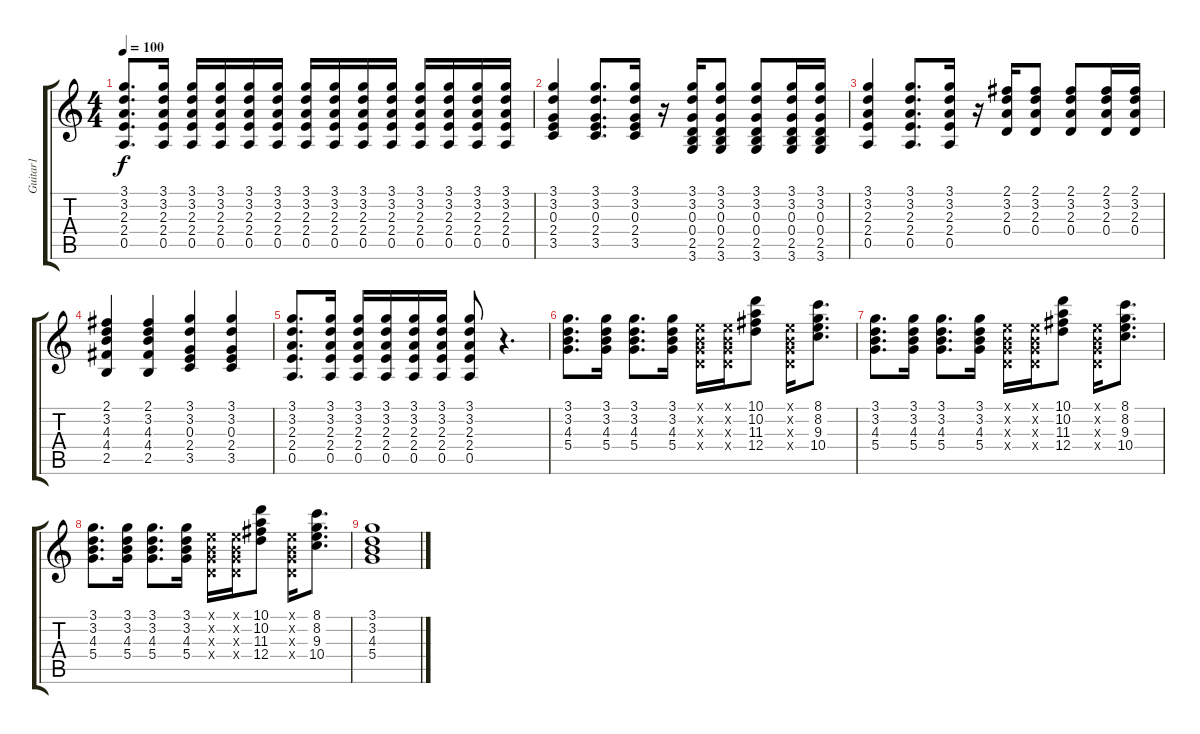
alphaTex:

\track ("Guitar1" "Guitar1") {instrument electricguitarclean}
\staff {score tabs}
\tuning (E4 B3 G3 D3 A2 E2) {hide}
\ts (4 4)
\tempo 100
\clef g2
\ks c
(3.1 3.2 2.3 2.4 0.5).8{d dy f} (3.1 3.2 2.3 2.4 0.5).16 (3.1 3.2 2.3 2.4 0.5).16 (3.1 3.2 2.3 2.4 0.5).16 (3.1 3.2 2.3 2.4 0.5).16 (3.1 3.2 2.3 2.4 0.5).16 (3.1 3.2 2.3 2.4 0.5).16 (3.1 3.2 2.3 2.4 0.5).16 (3.1 3.2 2.3 2.4 0.5).16 (3.1 3.2 2.3 2.4 0.5).16 (3.1 3.2 2.3 2.4 0.5).16 (3.1 3.2 2.3 2.4 0.5).16 (3.1 3.2 2.3 2.4 0.5).16 (3.1 3.2 2.3 2.4 0.5).16 |
(3.1 3.2 0.3 2.4 3.5).4 (3.1 3.2 0.3 2.4 3.5).8{d} (3.1 3.2 0.3 2.4 3.5).16 r.16 (3.1 3.2 0.3 0.4 2.5 3.6).16 (3.1 3.2 0.3 0.4 2.5 3.6).8 (3.1 3.2 0.3 0.4 2.5 3.6).8 (3.1 3.2 0.3 0.4 2.5 3.6).16 (3.1 3.2 0.3 0.4 2.5 3.6).16 |
(3.1 3.2 2.3 2.4 0.5).4 (3.1 3.2 2.3 2.4 0.5).8{d} (3.1 3.2 2.3 2.4 0.5).16 r.16 (2.1 3.2 2.3 0.4).16 (2.1 3.2 2.3 0.4).8 (2.1 3.2 2.3 0.4).8 (2.1 3.2 2.3 0.4).16 (2.1 3.2 2.3 0.4).16 |
(2.1 3.2 4.3 4.4 2.5).4 (2.1 3.2 4.3 4.4 2.5).4 (3.1 3.2 0.3 2.4 3.5).4 (3.1 3.2 0.3 2.4 3.5).4 |
(3.1 3.2 2.3 2.4 0.5).8{d} (3.1 3.2 2.3 2.4 0.5).16 (3.1 3.2 2.3 2.4 0.5).16 (3.1 3.2 2.3 2.4 0.5).16 (3.1 3.2 2.3 2.4 0.5).16 (3.1 3.2 2.3 2.4 0.5).16 (3.1 3.2 2.3 2.4 0.5).8 r.4{d} |
(3.1 3.2 4.3 5.4).8{d} (3.1 3.2 4.3 5.4).16 (3.1 3.2 4.3 5.4).8{d} (3.1 3.2 4.3 5.4).16 (0.1{x} 0.2{x} 0.3{x} 0.4{x}).16 (0.1{x} 0.2{x} 0.3{x} 0.4{x}).16 (10.1 10.2 11.3 12.4).8 (0.1{x} 0.2{x} 0.3{x} 0.4{x}).16 (8.1 8.2 9.3 10.4).8{d} |
(3.1 3.2 4.3 5.4).8{d} (3.1 3.2 4.3 5.4).16 (3.1 3.2 4.3 5.4).8{d} (3.1 3.2 4.3 5.4).16 (0.1{x} 0.2{x} 0.3{x} 0.4{x}).16 (0.1{x} 0.2{x} 0.3{x} 0.4{x}).16 (10.1 10.2 11.3 12.4).8 (0.1{x} 0.2{x} 0.3{x} 0.4{x}).16 (8.1 8.2 9.3 10.4).8{d} |
(3.1 3.2 4.3 5.4).8{d} (3.1 3.2 4.3 5.4).16 (3.1 3.2 4.3 5.4).8{d} (3.1 3.2 4.3 5.4).16 (0.1{x} 0.2{x} 0.3{x} 0.4{x}).16 (0.1{x} 0.2{x} 0.3{x} 0.4{x}).16 (10.1 10.2 11.3 12.4).8 (0.1{x} 0.2{x} 0.3{x} 0.4{x}).16 (8.1 8.2 9.3 10.4).8{d} |
(3.1 3.2 4.3 5.4).1
